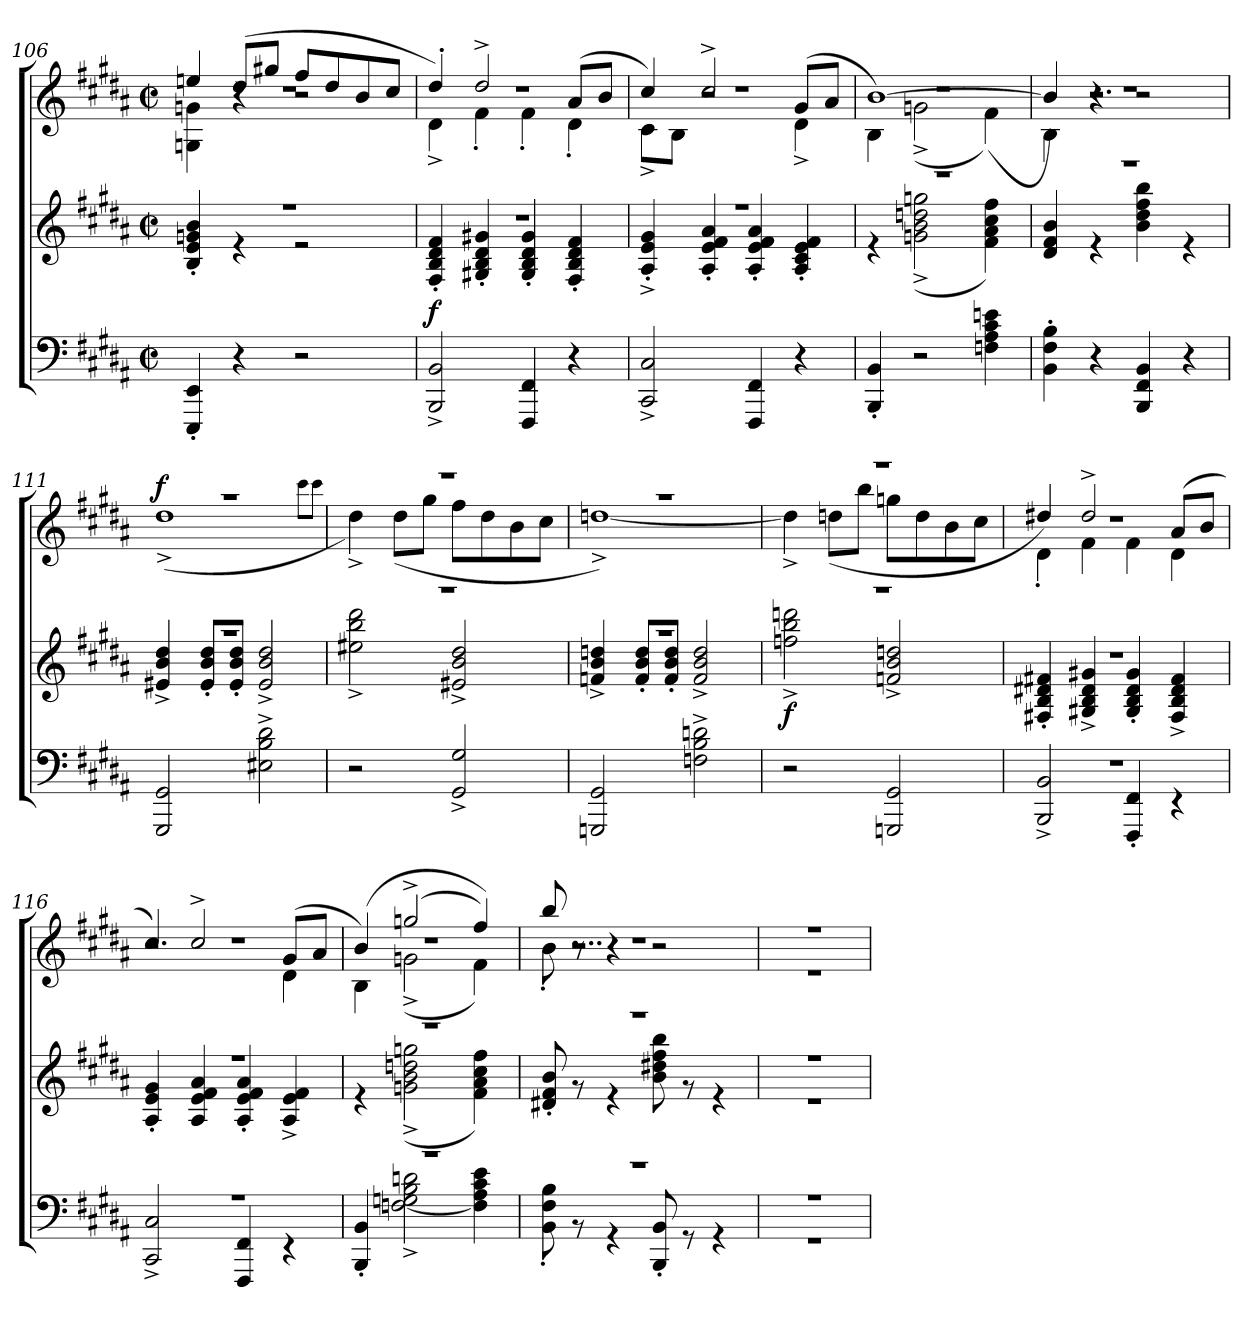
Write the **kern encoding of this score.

**kern	**kern	**dynam	**kern	**dynam
*part2	*part2	*part2	*part1	*part1
*staff3	*staff2	*staff2/3	*staff1	*staff1
*clefF4	*clefG2	*	*clefG2	*
*k[f#c#g#d#a#]	*k[f#c#g#d#a#]	*	*k[f#c#g#d#a#]	*
*M2/2	*M2/2	*	*M2/2	*
*met(c|)	*met(c|)	*	*met(c|)	*
=106	=106	=106	=106	=106
*	*^	*	*^	*
*	*	*	*	*	*^	*
4EEE/' 4EE/'	1r	4B/' 4e/' 4gn/' 4b/'	.	1r	4Gn\ 4gn\	4een/	.
4r	.	4r	.	.	4r	(>8dd#/L	.
.	.	.	.	.	.	8gg#X/J	.
2r	.	2r	.	.	2r	8ff#/L	.
.	.	.	.	.	.	8dd#/	.
.	.	.	.	.	.	8b/	.
.	.	.	.	.	.	8cc#/J	.
=107	=107	=107	=107	=107	=107	=107	=107
!	!	!	!LO:DY:a=2	!	!	!	!
2BBB/^ 2BB/^	1r	4F#/' 4B/' 4d#/' 4f#/'	f	1r	4d#^\	4dd#'/)	.
.	.	4G#X/' 4B/' 4d#/' 4g#X/'	.	.	4f#'\	2dd#^/	.
4FFF#/ 4FF#/	.	4G#/' 4B/' 4d#/' 4g#/'	.	.	4f#'\	.	.
4r	.	4F#/' 4B/' 4d#/' 4f#/'	.	.	4d#'\	(>8a#/L	.
.	.	.	.	.	.	8b/J	.
=108	=108	=108	=108	=108	=108	=108	=108
2CC#/^ 2C#/^	1r	4A#/'^ 4e/'^ 4g#/'^	.	1r	8c#^\L	4cc#/)	.
.	.	.	.	.	8B\J	.	.
.	.	4A#/' 4e/' 4f#/' 4a#/'	.	.	2r	2cc#^/	.
4FFF#/ 4FF#/	.	4A#/' 4e/' 4f#/' 4a#/'	.	.	.	.	.
4r	.	4A#/' 4c#/' 4e/' 4f#/'	.	.	4d#^\	(>8g#/L	.
.	.	.	.	.	.	8a#/J	.
=109	=109	=109	=109	=109	=109	=109	=109
4BBB/' 4BB/'	1r	4r	.	1r	4B\	[1b)	.
2r	.	(>2gn\^ 2b\^ 2ddn\^ 2ggn\^	.	.	(<2gn^\	.	.
4Fn\ 4A#\ 4c#\ 4en\	.	4f#\ 4a#\ 4cc#\ 4ff#\)	.	.	(>4f#\)	.	.
=110	=110	=110	=110	=110	=110	=110	=110
4BB\' 4F#\' 4B\'	1r	4d#/ 4f#/ 4b/	.	1r	4B\	4b/])	.
4r	.	4r	.	.	2.r	4r	.
4BBB/ 4FF#/ 4BB/	.	4b\ 4dd#\ 4ff#\ 4bb\	.	.	.	2r	.
4r	.	4r	.	.	.	.	.
*	*	*	*	*	*v	*v	*
=111	=111	=111	=111	=111	=111	=111
!	!	!	!	!	!	!LO:DY:a
2GGG#/ 2GG#/	1r	4e#X/^ 4b/^ 4dd#/^	.	1r	(>1dd#^	f
.	.	8e#/' 8b/' 8dd#/'L	.	.	.	.
.	.	8e#/' 8b/' 8dd#/'J	.	.	.	.
2E#X\^ 2B\^ 2d#\^	.	2e#/^ 2b/^ 2dd#/^	.	.	.	.
.	.	.	.	.	8qccc#\L	.
.	.	.	.	.	8qccc#\J	.
=112	=112	=112	=112	=112	=112	=112
2r	1r	2ee#X\^ 2bb\^ 2ddd#\^	.	1r	4dd#^\)	.
.	.	.	.	.	(>8dd#\L	.
.	.	.	.	.	8gg#\J	.
2GG#/^ 2G#/^	.	2e#X/^ 2b/^ 2dd#/^	.	.	8ff#\L	.
.	.	.	.	.	8dd#\	.
.	.	.	.	.	8b\	.
.	.	.	.	.	8cc#\J	.
=113	=113	=113	=113	=113	=113	=113
2GGGn/ 2GG#/	1r	4fn/^ 4b/^ 4ddn/^	.	1r	[1ddn^)	.
.	.	8f/' 8b/' 8dd/'L	.	.	.	.
.	.	8f/' 8b/' 8dd/'J	.	.	.	.
2Fn\^ 2B\^ 2dn\^	.	2f/^ 2b/^ 2dd/^	.	.	.	.
=114	=114	=114	=114	=114	=114	=114
!	!	!	!LO:DY:b	!	!	!
2r	1r	2ffn\^ 2bb\^ 2dddn\^	f	1r	4dd^\]	.
.	.	.	.	.	(>8ddn\L	.
.	.	.	.	.	8bb\J	.
2GGGn/ 2GG#/	.	2fn/^ 2b/^ 2ddn/^	.	.	8ggn\L	.
.	.	.	.	.	8dd\	.
.	.	.	.	.	8b\	.
.	.	.	.	.	8cc#\J	.
=115	=115	=115	=115	=115	=115	=115
*^	*	*	*	*	*^	*
1r	2BBB/^ 2BB/^	1r	4F#X/' 4B/' 4d#X/' 4f#X/'	.	1r	4d#'\	4dd#X/)	.
.	.	.	4G#X/^ 4B/^ 4d#/^ 4g#X/^	.	.	4f#\	2dd#^/	.
.	4FFF#/' 4FF#/'	.	4G#/' 4B/' 4d#/' 4g#/'	.	.	4f#\	.	.
.	4r	.	4F#/^ 4B/^ 4d#/^ 4f#/^	.	.	4d#\	(>8a#/L	.
.	.	.	.	.	.	.	8b/J	.
=116	=116	=116	=116	=116	=116	=116	=116	=116
1r	2CC#/^ 2C#/^	1r	4A#/' 4e/' 4g#/'	.	1r	2.r	4cc#/)	.
.	.	.	4A#/ 4e/ 4f#/ 4a#/	.	.	.	2cc#^/	.
.	4FFF#/ 4FF#/	.	4A#/' 4e/' 4f#/' 4a#/'	.	.	.	.	.
.	4r	.	4A#/^ 4e/^ 4f#/^	.	.	4d#\	(>8g#/L	.
.	.	.	.	.	.	.	8a#/J	.
=117	=117	=117	=117	=117	=117	=117	=117	=117
1r	4BBB/' 4BB/'	1r	4r	.	1r	4B\	(>4b/)	.
.	[2Fn\^ 2Gn\^ 2B\^ 2dn\^	.	(<2gn\^ 2b\^ 2ddn\^ 2ggn\^	.	.	(<2gn^\	(>2ggn^/	.
.	4F\] 4A#\ 4c#\ 4e\	.	4f#\ 4a#\ 4cc#\ 4ff#\)	.	.	4f#\)	4ff#/))	.
=118	=118	=118	=118	=118	=118	=118	=118	=118
1r	8BB\' 8F#\' 8B\'	1r	8d#X/' 8f#/' 8b/'	.	1r	8b'\	8bb/	.
.	8r	.	8r	.	.	8r	2..r	.
.	4r	.	4r	.	.	4r	.	.
.	8BBB/' 8BB/'	.	8b\ 8dd#X\ 8ff#\ 8bb\	.	.	2r	.	.
.	8r	.	8r	.	.	.	.	.
.	4r	.	4r	.	.	.	.	.
*	*	*	*	*	*	*v	*v	*
=119	=119	=119	=119	=119	=119	=119	=119
1r	1r	1r	1r	.	1r	1r	.
*v	*v	*	*	*	*v	*v	*
*	*v	*v	*	*	*
=	=	=	=	=
*-	*-	*-	*-	*-
